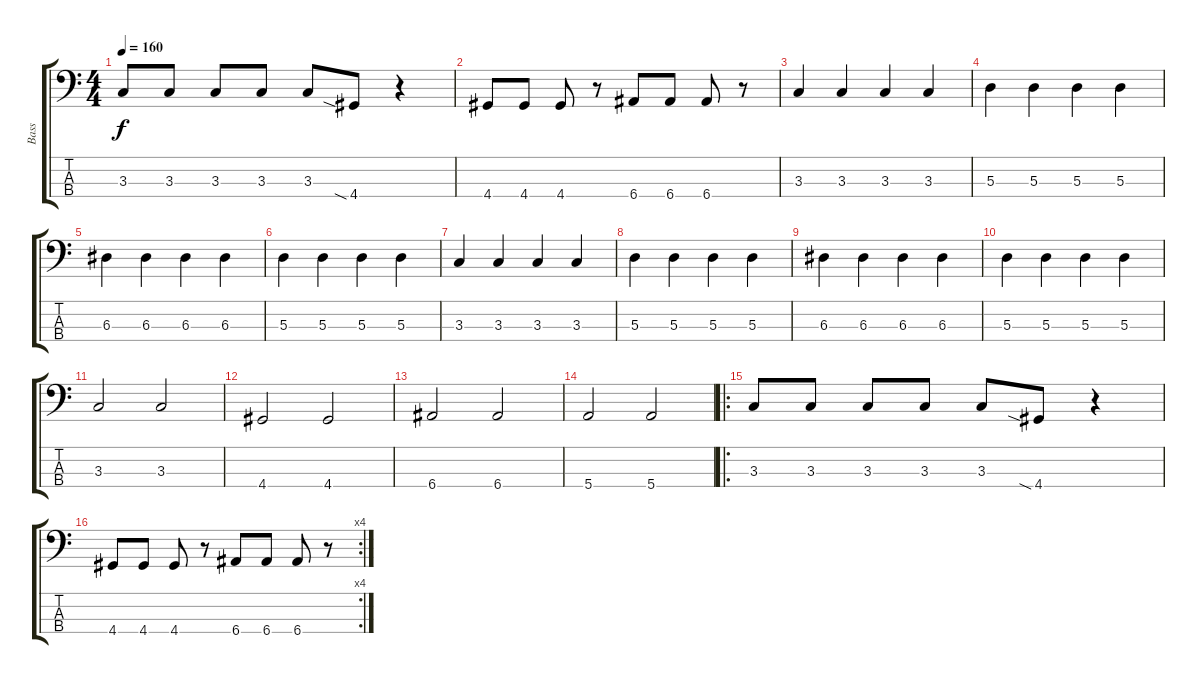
\track ("Bass" "Bass") {instrument electricbassfinger}
\staff {score tabs}
\tuning (G2 D2 A1 E1) {hide}
\ts (4 4)
\tempo 160
\clef f4
\ks c
3.3.8{dy f} 3.3.8 3.3.8 3.3.8 3.3.8 4.4{sia}.8 r.4 |
4.4.8 4.4.8 4.4.8 r.8 6.4.8 6.4.8 6.4.8 r.8 |
3.3.4 3.3.4 3.3.4 3.3.4 |
5.3.4 5.3.4 5.3.4 5.3.4 |
6.3.4 6.3.4 6.3.4 6.3.4 |
5.3.4 5.3.4 5.3.4 5.3.4 |
3.3.4 3.3.4 3.3.4 3.3.4 |
5.3.4 5.3.4 5.3.4 5.3.4 |
6.3.4 6.3.4 6.3.4 6.3.4 |
5.3.4 5.3.4 5.3.4 5.3.4 |
3.3.2 3.3.2 |
4.4.2 4.4.2 |
6.4.2 6.4.2 |
5.4.2 5.4.2 |
\ro
3.3.8 3.3.8 3.3.8 3.3.8 3.3.8 4.4{sia}.8 r.4 |
\rc 4
4.4.8 4.4.8 4.4.8 r.8 6.4.8 6.4.8 6.4.8 r.8
